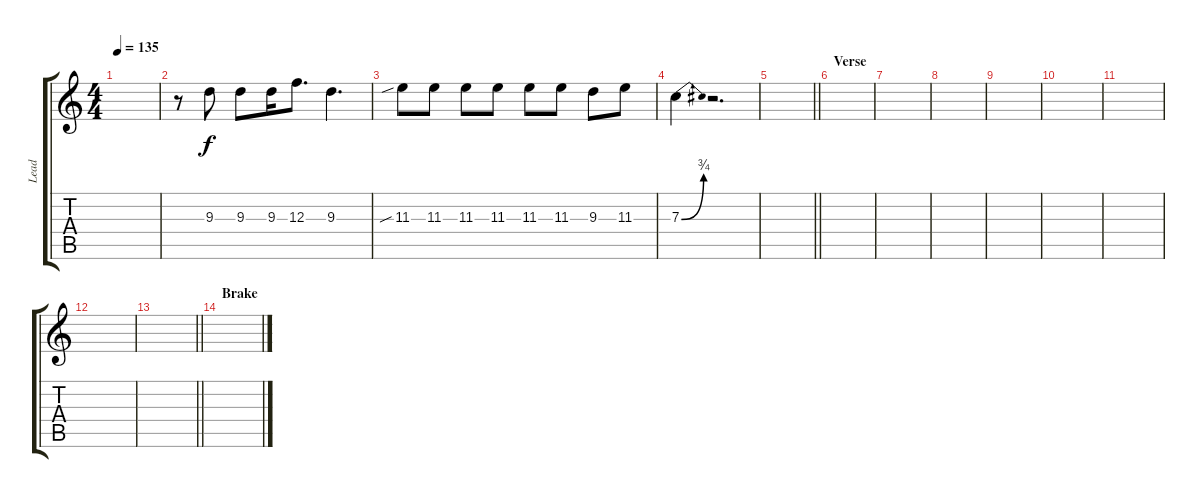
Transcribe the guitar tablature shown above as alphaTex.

\track ("Lead" "Lead") {instrument distortionguitar}
\staff {score tabs}
\tuning (D4 A3 F3 C3 G2 D2) {hide}
\ts (4 4)
\tempo 135
\clef g2
\ks c
|
r.8 9.3.8 9.3.8 9.3.16 12.3.8{d} 9.3.4{d} |
11.3{sib}.8 11.3.8 11.3.8 11.3.8 11.3.8 11.3.8 9.3.8 11.3.8 |
7.3{be (bend 0 0 60 3)}.4 r.2{d} |
\barLineRight lightlight
|
\section ("" "Verse")
|
|
|
|
|
|
|
\barLineRight lightlight
|
\section ("" "Brake")
